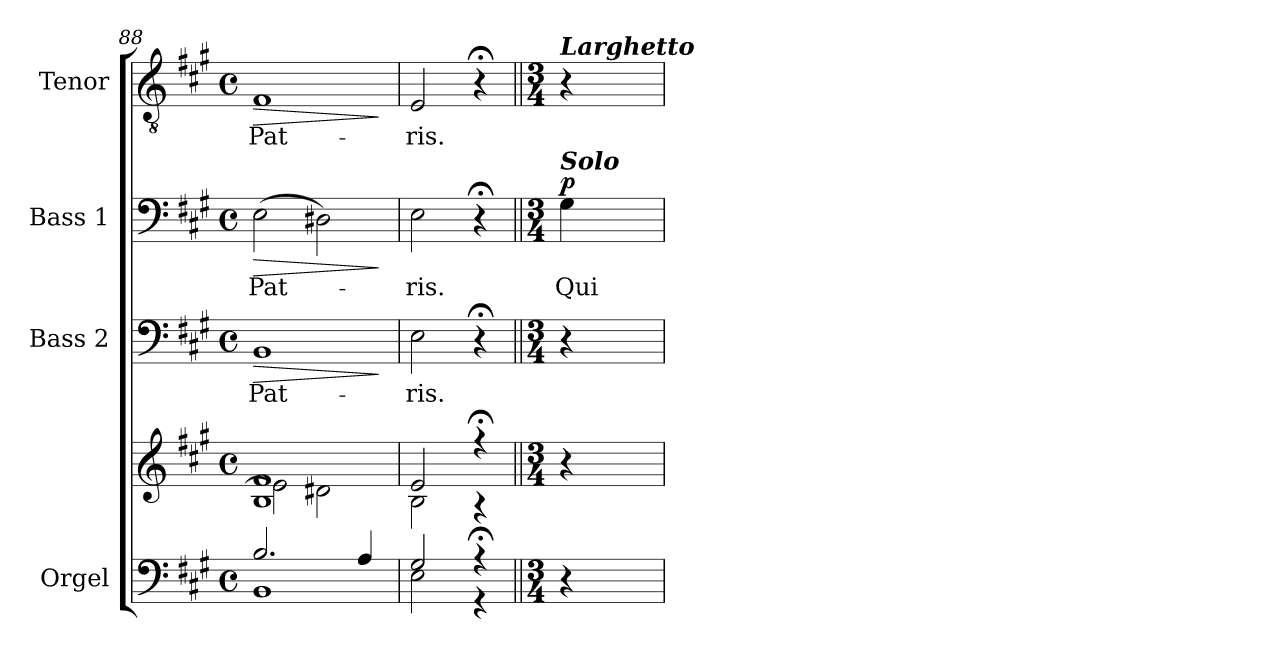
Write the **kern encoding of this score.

**kern	**kern	**kern	**text	**dynam	**kern	**text	**dynam	**kern	**text	**dynam
*part4	*part4	*part3	*part3	*part3	*part2	*part2	*part2	*part1	*part1	*part1
*staff5	*staff4	*staff3	*staff3	*staff3	*staff2	*staff2	*staff2	*staff1	*staff1	*staff1
*I"Orgel	*	*I"Bass 2	*	*	*I"Bass 1	*	*	*I"Tenor	*	*
*I'Org.	*	*I'B2.	*	*	*I'B1.	*	*	*I'T.	*	*
*clefF4	*clefG2	*clefF4	*	*	*clefF4	*	*	*clefGv2	*	*
*k[f#c#g#]	*k[f#c#g#]	*k[f#c#g#]	*	*	*k[f#c#g#]	*	*	*k[f#c#g#]	*	*
*A:	*A:	*A:	*	*	*A:	*	*	*A:	*	*
*M4/4	*M4/4	*M4/4	*	*	*M4/4	*	*	*M4/4	*	*
*met(c)	*met(c)	*met(c)	*	*	*met(c)	*	*	*met(c)	*	*
=88	=88	=88	=88	=88	=88	=88	=88	=88	=88	=88
*^	*^	*	*	*	*	*	*	*	*	*
!	!	!	!	!	!LO:LY:b	!LO:HP:b	!	!LO:LY:b	!LO:HP:b	!	!LO:LY:b	!LO:HP:b
2.B/	1BB	1B 1f#	2e\]	1BB	Pat-	>	(>2E\	Pat-	>	1F#	Pat-	>
.	.	.	2d#X\	.	.	.	2D#X\)	.	.	.	.	.
4A/	.	.	.	.	.	.	.	.	.	.	.	.
*v	*v	*	*	*	*	*	*	*	*	*	*	*
*	*v	*v	*	*	*	*	*	*	*	*	*
.	.	.	.	]	.	.	]	.	.	]
=89	=89	=89	=89	=89	=89	=89	=89	=89	=89	=89
*^	*^	*	*	*	*	*	*	*	*	*
!	!	!	!	!	!LO:LY:b	!	!	!LO:LY:b	!	!	!LO:LY:b	!
2G#/	2E\	2e/	2B\	2E\	-ris.	.	2E\	-ris.	.	2E/	-ris.	.
4r;<	4r	4r;<	4r	4r;<	.	.	4r;<	.	.	4r;<	.	.
*v	*v	*	*	*	*	*	*	*	*	*	*	*
*	*v	*v	*	*	*	*	*	*	*	*	*
!!LO:PB:g=z
=90||	=90||	=90||	=90||	=90||	=90||	=90||	=90||	=90||	=90||	=90||
*M3/4	*M3/4	*M3/4	*	*	*M3/4	*	*	*M3/4	*	*
*^	*^	*	*	*	*	*	*	*	*	*
!	!	!	!	!	!	!	!	!	!	!LO:TX:a:Bi:t=Larghetto	!	!
!	!	!	!	!	!	!	!LO:TX:a:Bi:t=Solo	!	!	!	!	!
!	!	!	!	!	!	!	!	!LO:LY:b	!LO:DY:a	!	!	!
*v	*v	*	*	*	*	*	*	*	*	*	*	*
*	*v	*v	*	*	*	*	*	*	*	*	*
4r	4r	4r	.	.	4G#\	Qui	p	4r	.	.
=	=	=	=	=	=	=	=	=	=	=
*-	*-	*-	*-	*-	*-	*-	*-	*-	*-	*-
